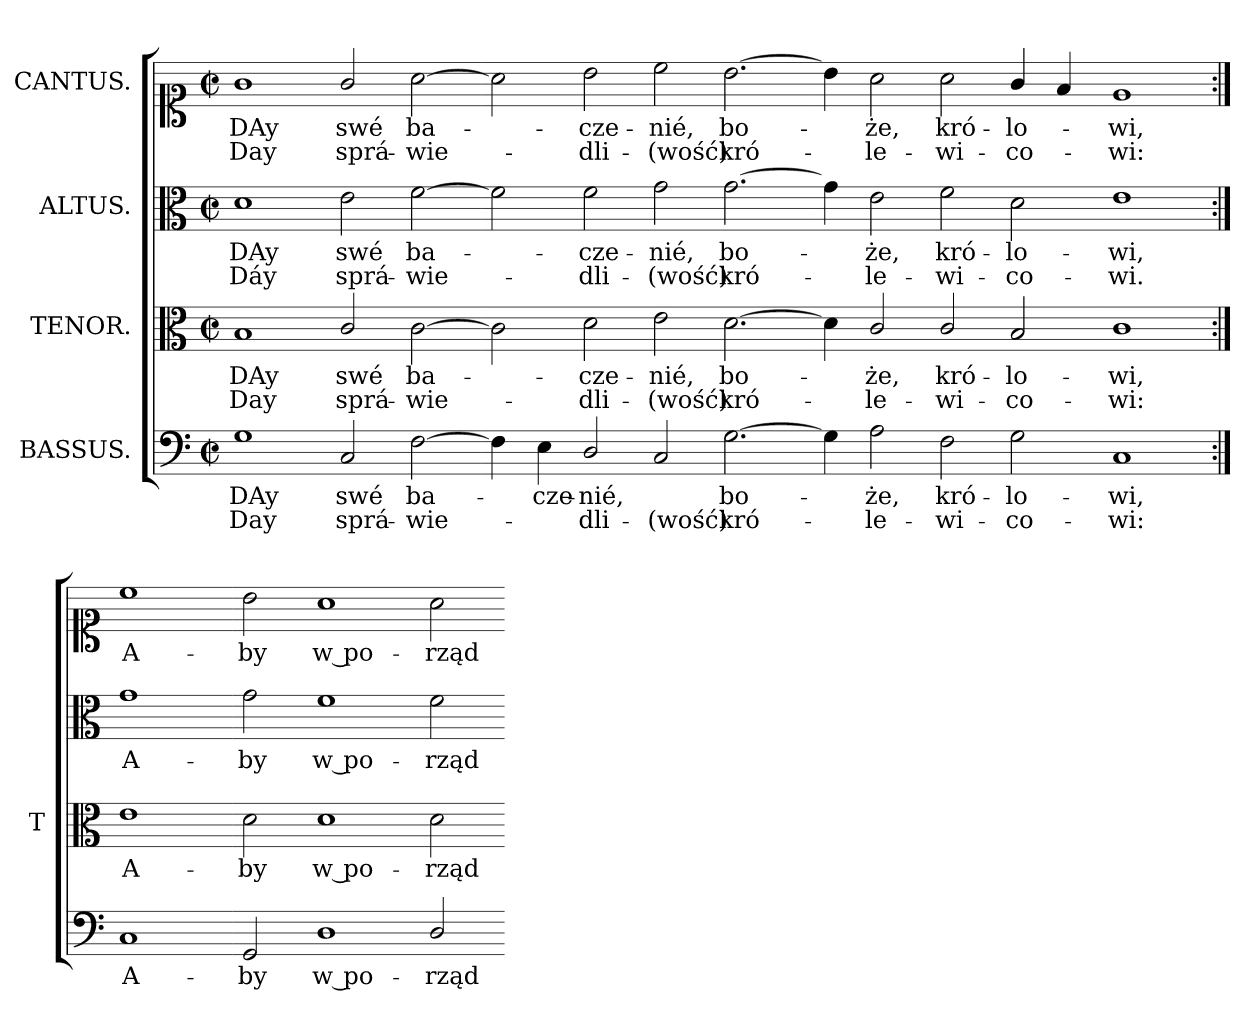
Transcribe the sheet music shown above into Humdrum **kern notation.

**kern	**text	**text	**kern	**text	**text	**kern	**text	**text	**kern	**text	**text
*part4	*part4	*part4	*part3	*part3	*part3	*part2	*part2	*part2	*part1	*part1	*part1
*staff4	*staff4	*staff4	*staff3	*staff3	*staff3	*staff2	*staff2	*staff2	*staff1	*staff1	*staff1
*I"BASSUS.	*	*	*I"TENOR.	*	*	*I"ALTUS.	*	*	*I"CANTUS.	*	*
*	*	*	*I'T	*	*	*	*	*	*	*	*
*clefF4	*	*	*clefC3	*	*	*clefC3	*	*	*clefC1	*	*
*k[]	*	*	*k[]	*	*	*k[]	*	*	*k[]	*	*
*M2/1	*	*	*M2/1	*	*	*M2/1	*	*	*M2/1	*	*
*met(c|)	*	*	*met(c|)	*	*	*met(c|)	*	*	*met(c|)	*	*
=1	=1	=1	=1	=1	=1	=1	=1	=1	=1	=1	=1
1G\	DAy	Day	1B/	DAy	Day	1d\	DAy	Dáy	1g\	DAy	Day
2C/	swé	sprá-	2c/	swé	sprá-	2e\	swé	sprá-	2g/	swé	sprá-
[2F\	ba-	-wie-	[2c\	ba-	-wie-	[2f\	ba-	-wie-	[2a\	ba-	-wie-
=2-	=2-	=2-	=2-	=2-	=2-	=2-	=2-	=2-	=2-	=2-	=2-
4F\]	.	.	2c\]	.	.	2f\]	.	.	2a\]	.	.
4E\	-cze-	.	.	.	.	.	.	.	.	.	.
2D/	-nié,	-dli-	2d\	-cze-	-dli-	2f\	-cze-	-dli-	2b\	-cze-	-dli-
2C/	.	-(wość)	2e\	-nié,	-(wość)	2g\	-nié,	-(wość)	2cc\	-nié,	-(wość)
[2.G\	bo-	kró-	[2.d\	bo-	kró-	[2.g\	bo-	kró-	[2.b\	bo-	kró-
=3-	=3-	=3-	=3-	=3-	=3-	=3-	=3-	=3-	=3-	=3-	=3-
4G\]	.	.	4d\]	.	.	4g\]	.	.	4b\]	.	.
2A\	-że,	-le-	2c/	-że,	-le-	2e\	-że,	-le-	2a\	-że,	-le-
2F\	kró-	-wi-	2c/	kró-	-wi-	2f\	kró-	-wi-	2a\	kró-	-wi-
2G\	-lo-	-co-	2B/	-lo-	-co-	2d\	-lo-	-co-	4g/	-lo-	-co-
.	.	.	.	.	.	.	.	.	4f/	.	.
=4-	=4-	=4-	=4-	=4-	=4-	=4-	=4-	=4-	=4-	=4-	=4-
1C/	-wi,	-wi:	1c\	-wi,	-wi:	1e\	-wi,	-wi.	1e/	-wi,	-wi:
=:|!	=:|!	=:|!	=:|!	=:|!	=:|!	=:|!	=:|!	=:|!	=:|!	=:|!	=:|!
1C/	A-	.	1e\	A-	.	1g\	A-	.	1cc\	A-	.
=5-	=5-	=5-	=5-	=5-	=5-	=5-	=5-	=5-	=5-	=5-	=5-
2GG/	-by	.	2d\	-by	.	2g\	-by	.	2b\	-by	.
1D\	w po-	.	1d\	w po-	.	1f\	w po-	.	1a\	w po-	.
2D/	-rząd-	.	2d\	-rząd-	.	2f\	-rząd-	.	2a\	-rząd-	.
=-	=-	=-	=-	=-	=-	=-	=-	=-	=-	=-	=-
*-	*-	*-	*-	*-	*-	*-	*-	*-	*-	*-	*-
